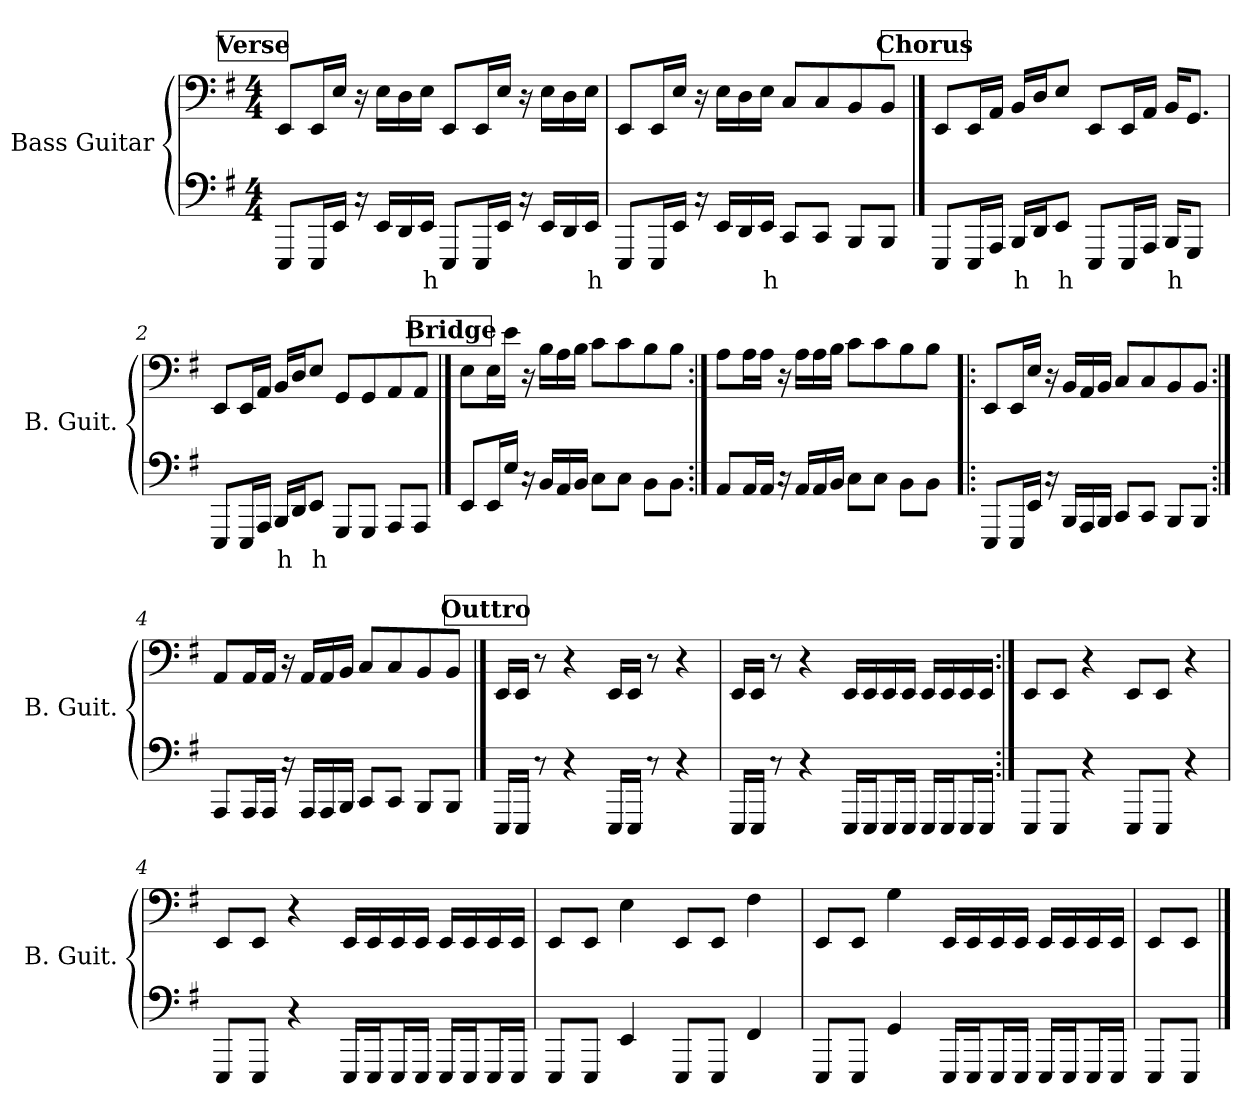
**kern	**text	**kern
*part1	*part1	*part1
*staff2	*staff2	*staff1
*I"Bass Guitar	*	*
*I'B. Guit.	*	*
*stria4	*	*
*	*	*clefF4
*ITrd7c12	*	*ITrd7c12
*k[f#]	*	*k[f#]
*M4/4	*	*M4/4
*MM103	*	*MM103
!!LO:REH:place=s1:a:B:fs=14:t=Verse
=1	=1	=1
8EEEEL	.	8EEE/L
16EEEEL	.	16EEE/L
16EEEJJ	.	16EE/JJ
16r	.	16r
16EEELL	.	16EE\LL
16DDD	.	16DD\
!	!LO:LY:b	!
16EEEJJ	h	16EE\JJ
8EEEEL	.	8EEE/L
16EEEEL	.	16EEE/L
16EEEJJ	.	16EE/JJ
16r	.	16r
16EEELL	.	16EE\LL
16DDD	.	16DD\
!	!LO:LY:b	!
16EEEJJ	h	16EE\JJ
=2	=2	=2
8EEEEL	.	8EEE/L
16EEEEL	.	16EEE/L
16EEEJJ	.	16EE/JJ
16r	.	16r
16EEELL	.	16EE\LL
16DDD	.	16DD\
!	!LO:LY:b	!
16EEEJJ	h	16EE\JJ
8CCCL	.	8CC/L
8CCCJ	.	8CC/
8BBBBL	.	8BBB/
8BBBBJ	.	8BBB/J
!!LO:LB:g=z
!!LO:REH:place=s1:a:B:fs=14:t=Chorus
==1	==1	==1
*stria4	*	*
8EEEEL	.	8EEE/L
16EEEEL	.	16EEE/L
16AAAAJJ	.	16AAA/JJ
!	!LO:LY:b	!
16BBBBLL	h	16BBB/LL
16DDDJ	.	16DD/J
!	!LO:LY:b	!
8EEEJ	h	8EE/J
8EEEEL	.	8EEE/L
16EEEEL	.	16EEE/L
16AAAAJJ	.	16AAA/JJ
!	!LO:LY:b	!
16BBBBKL	h	16BBB/KL
!LO:N:vis=8	!	!
8.GGGGJ	.	8.GGG/J
=2	=2	=2
8EEEEL	.	8EEE/L
16EEEEL	.	16EEE/L
16AAAAJJ	.	16AAA/JJ
!	!LO:LY:b	!
16BBBBLL	h	16BBB/LL
16DDDJ	.	16DD/J
!	!LO:LY:b	!
8EEEJ	h	8EE/J
8GGGGL	.	8GGG/L
8GGGGJ	.	8GGG/
8AAAAL	.	8AAA/
8AAAAJ	.	8AAA/J
!!LO:LB:g=z
!!LO:REH:place=s1:a:B:fs=14:t=Bridge
==1	==1	==1
*stria4	*	*
8EEEL	.	8EE\L
16EEEL	.	16EE\L
16EEJJ	.	16E\JJ
16r	.	16r
16BBBLL	.	16BB\LL
16AAA	.	16AA\
16BBBJJ	.	16BB\JJ
8CCL	.	8C\L
8CCJ	.	8C\
8BBBL	.	8BB\
8BBBJ	.	8BB\J
=2:|!	=2:|!	=2:|!
8AAAL	.	8AA\L
16AAAL	.	16AA\L
16AAAJJ	.	16AA\JJ
16r	.	16r
16AAALL	.	16AA\LL
16AAA	.	16AA\
16BBBJJ	.	16BB\JJ
8CCL	.	8C\L
8CCJ	.	8C\
8BBBL	.	8BB\
8BBBJ	.	8BB\J
!!LO:LB:g=z
=3!|:	=3!|:	=3!|:
8EEEEL	.	8EEE/L
16EEEEL	.	16EEE/L
16EEEJJ	.	16EE/JJ
16r	.	16r
16BBBBLL	.	16BBB/LL
16AAAA	.	16AAA/
16BBBBJJ	.	16BBB/JJ
8CCCL	.	8CC/L
8CCCJ	.	8CC/
8BBBBL	.	8BBB/
8BBBBJ	.	8BBB/J
=4:|!	=4:|!	=4:|!
8AAAAL	.	8AAA/L
16AAAAL	.	16AAA/L
16AAAAJJ	.	16AAA/JJ
16r	.	16r
16AAAALL	.	16AAA/LL
16AAAA	.	16AAA/
16BBBBJJ	.	16BBB/JJ
8CCCL	.	8CC/L
8CCCJ	.	8CC/
8BBBBL	.	8BBB/
8BBBBJ	.	8BBB/J
!!LO:LB:g=z
!!LO:REH:place=s1:a:B:fs=14:t=Outtro
==1	==1	==1
*stria4	*	*
16EEEELL	.	16EEE/LL
16EEEEJJ	.	16EEE/JJ
8r	.	8r
4r	.	4r
16EEEELL	.	16EEE/LL
16EEEEJJ	.	16EEE/JJ
8r	.	8r
4r	.	4r
=2	=2	=2
16EEEELL	.	16EEE/LL
16EEEEJJ	.	16EEE/JJ
8r	.	8r
4r	.	4r
16EEEELL	.	16EEE/LL
16EEEEJ	.	16EEE/
16EEEEL	.	16EEE/
16EEEEJJ	.	16EEE/JJ
16EEEELL	.	16EEE/LL
16EEEEJ	.	16EEE/
16EEEEL	.	16EEE/
16EEEEJJ	.	16EEE/JJ
!!LO:PB:g=z
=3:|!	=3:|!	=3:|!
8EEEEL	.	8EEE/L
8EEEEJ	.	8EEE/J
4r	.	4r
8EEEEL	.	8EEE/L
8EEEEJ	.	8EEE/J
4r	.	4r
=4	=4	=4
8EEEEL	.	8EEE/L
8EEEEJ	.	8EEE/J
4r	.	4r
16EEEELL	.	16EEE/LL
16EEEEJ	.	16EEE/
16EEEEL	.	16EEE/
16EEEEJJ	.	16EEE/JJ
16EEEELL	.	16EEE/LL
16EEEEJ	.	16EEE/
16EEEEL	.	16EEE/
16EEEEJJ	.	16EEE/JJ
!!LO:LB:g=z
=5	=5	=5
8EEEEL	.	8EEE/L
8EEEEJ	.	8EEE/J
4EEE	.	4EE\
8EEEEL	.	8EEE/L
8EEEEJ	.	8EEE/J
4FFF#	.	4FF#\
=6	=6	=6
8EEEEL	.	8EEE/L
8EEEEJ	.	8EEE/J
4GGG	.	4GG\
16EEEELL	.	16EEE/LL
16EEEEJ	.	16EEE/
16EEEEL	.	16EEE/
16EEEEJJ	.	16EEE/JJ
16EEEELL	.	16EEE/LL
16EEEEJ	.	16EEE/
16EEEEL	.	16EEE/
16EEEEJJ	.	16EEE/JJ
=7	=7	=7
8EEEEL	.	8EEE/L
8EEEEJ	.	8EEE/J
==	==	==
*-	*-	*-
